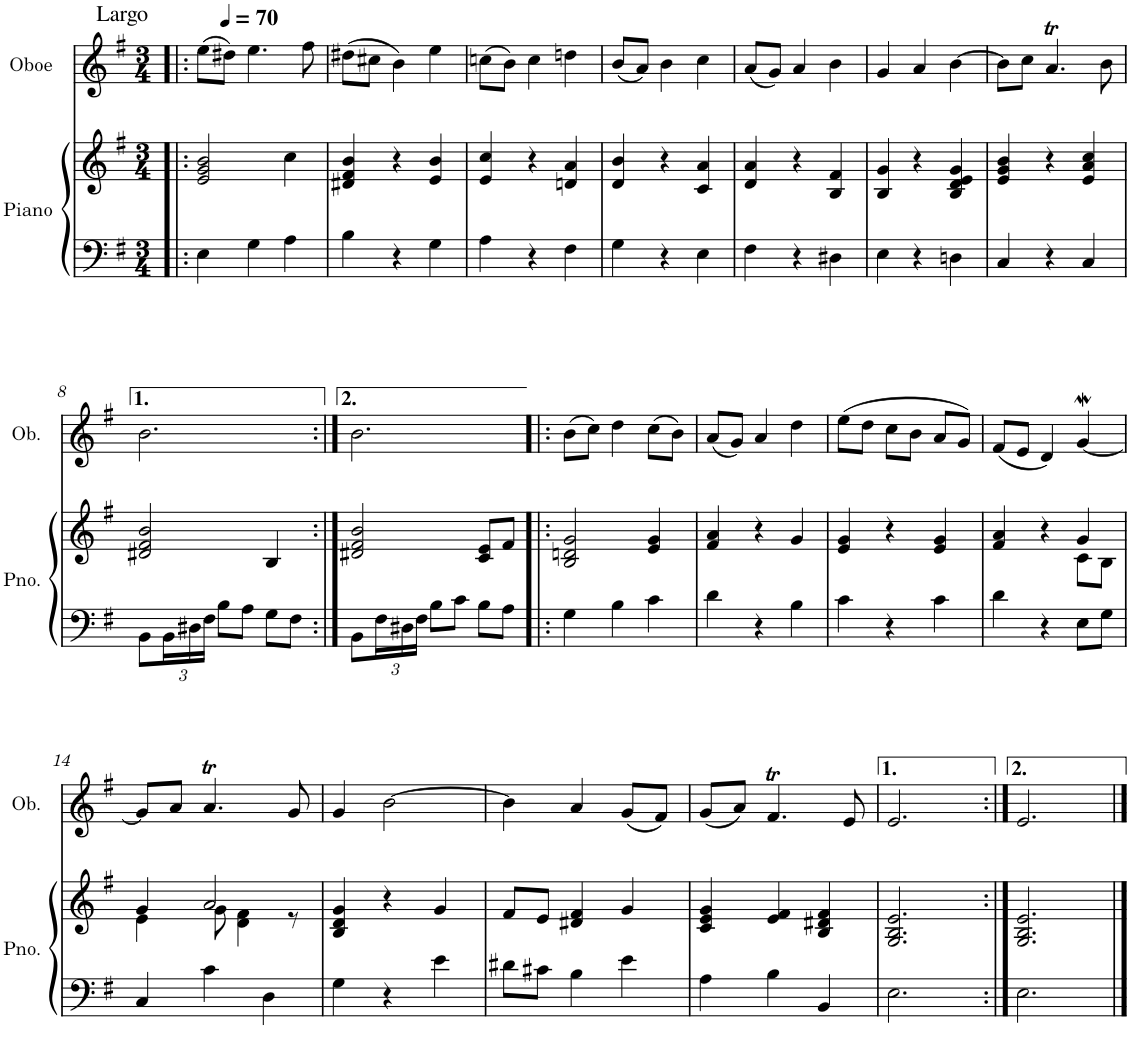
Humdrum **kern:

**kern	**kern	**kern
*part2	*part2	*part1
*staff3	*staff2	*staff1
*I"Piano	*	*I"Oboe
*I'Pno.	*	*I'Ob.
!!LO:PB:g=z
*clefF4	*clefG2	*clefG2
*k[f#]	*k[f#]	*k[f#]
*M3/4	*M3/4	*M3/4
*MM70	*MM70	*MM70
=1!|:	=1!|:	=1!|:
!	!	!LO:TX:a:t=Largo
4E\	2e/ 2g/ 2b/	(8ee\L
.	.	8dd#X\J)
4G\	.	4.ee\
4A\	4cc\	.
.	.	8ff#\
=2	=2	=2
4B\	4d#X/ 4f#/ 4b/	(8dd#X\L
.	.	8cc#X\J
4r	4r	4b\)
4G\	4e/ 4b/	4ee\
=3	=3	=3
4A\	4e/ 4cc/	(8ccn\L
.	.	8b\J)
4r	4r	4cc\
4F#\	4dn/ 4a/	4ddn\
=4	=4	=4
4G\	4d/ 4b/	(8b/L
.	.	8a/J)
4r	4r	4b\
4E\	4c/ 4a/	4cc\
=5	=5	=5
4F#\	4d/ 4a/	(8a/L
.	.	8g/J)
4r	4r	4a/
4D#X\	4B/ 4f#/	4b\
=6	=6	=6
4E\	4B/ 4g/	4g/
4r	4r	4a/
4Dn\	4B/ 4d/ 4e/ 4g/	[4b\
=7	=7	=7
4C/	4e/ 4g/ 4b/	8b\L]
.	.	8cc\J
4r	4r	4.aT/
4C/	4e/ 4a/ 4cc/	.
.	.	8b\
!!LO:LB:g=z
=8	=8	=8
8BB\L	2d#X/ 2f#/ 2b/	2.b\
*Xbrackettup	*	*
24BB\L	.	.
24D#X\	.	.
24F#\JJ	.	.
8B\L	.	.
8A\J	.	.
8G\L	4B/	.
8F#\J	.	.
=9:|!	=9:|!	=9:|!
8BB\L	2d#X/ 2f#/ 2b/	2.b\
24F#\L	.	.
24D#X\	.	.
24F#\JJ	.	.
8B\L	.	.
8c\J	.	.
8B\L	8c/ 8e/L	.
8A\J	8f#/J	.
=10!|:	=10!|:	=10!|:
4G\	2B/ 2dn/ 2g/	(8b\L
.	.	8cc\J)
4B\	.	4dd\
4c\	4e/ 4g/	(8cc\L
.	.	8b\J)
=11	=11	=11
4d\	4f#/ 4a/	(8a/L
.	.	8g/J)
4r	4r	4a/
4B\	4g/	4dd\
=12	=12	=12
4c\	4e/ 4g/	(8ee\L
.	.	8dd\J
4r	4r	8cc\L
.	.	8b\J
4c\	4e/ 4g/	8a/L
.	.	8g/J)
=13	=13	=13
*	*^	*
4d\	4f#/ 4a/	2ryy	(8f#/L
.	.	.	8e/J
4r	4r	.	4d/)
8E\L	4g/	8c\L	[4gw/
8G\J	.	8B\J	.
!!LO:LB:g=z
=14	=14	=14	=14
4C/	4g/	4e\	8g/L]
.	.	.	8a/J
4c\	2a/	8g\	4.aT/
.	.	4d\ 4f#\	.
4D\	.	.	.
.	.	8r	8g/
*	*v	*v	*
=15	=15	=15
4G\	4B/ 4d/ 4g/	4g/
4r	4r	[2b\
4e\	4g/	.
=16	=16	=16
8d#X\L	8f#/L	4b\]
8c#X\J	8e/J	.
4B\	4d#X/ 4f#/	4a/
4e\	4g/	(8g/L
.	.	8f#/J)
=17	=17	=17
4A\	4c/ 4e/ 4g/	(8g/L
.	.	8a/J)
4B\	4e/ 4f#/	4.f#t/
4BB/	4B/ 4d#X/ 4f#/	.
.	.	8e/
=18	=18	=18
2.E\	2.G/ 2.B/ 2.e/	2.e/
=19:|!	=19:|!	=19:|!
2.E\	2.G/ 2.B/ 2.e/	2.e/
==	==	==
*-	*-	*-
